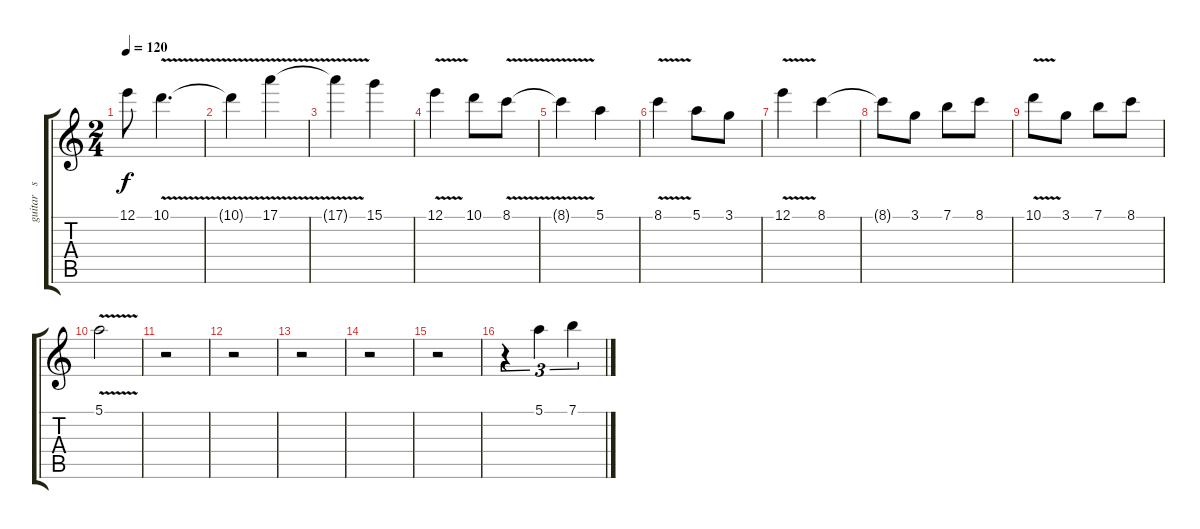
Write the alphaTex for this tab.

\track ("guitar   solo    one" "guitar   s") {instrument overdrivenguitar}
\staff {score tabs}
\tuning (E4 B3 G3 D3 A2 E2) {hide}
\ts (2 4)
\tempo 120
\clef g2
\ks c
12.1{t}.8{dy f} 10.1{v}.4{d} |
10.1{t}.4 17.1{v}.4 |
17.1{t}.4 15.1.4 |
12.1{v}.4 10.1.8 8.1{v}.8 |
8.1{t}.4 5.1.4 |
8.1{v}.4 5.1.8 3.1.8 |
12.1{v}.4 8.1.4 |
8.1{t}.8 3.1.8 7.1.8 8.1.8 |
10.1{v}.8 3.1.8 7.1.8 8.1.8 |
5.1{v}.2 |
r.2 |
r.2 |
r.2 |
r.2 |
r.2 |
r.4{tu (3 2)} 5.1.4{tu (3 2)} 7.1.4{tu (3 2)}
